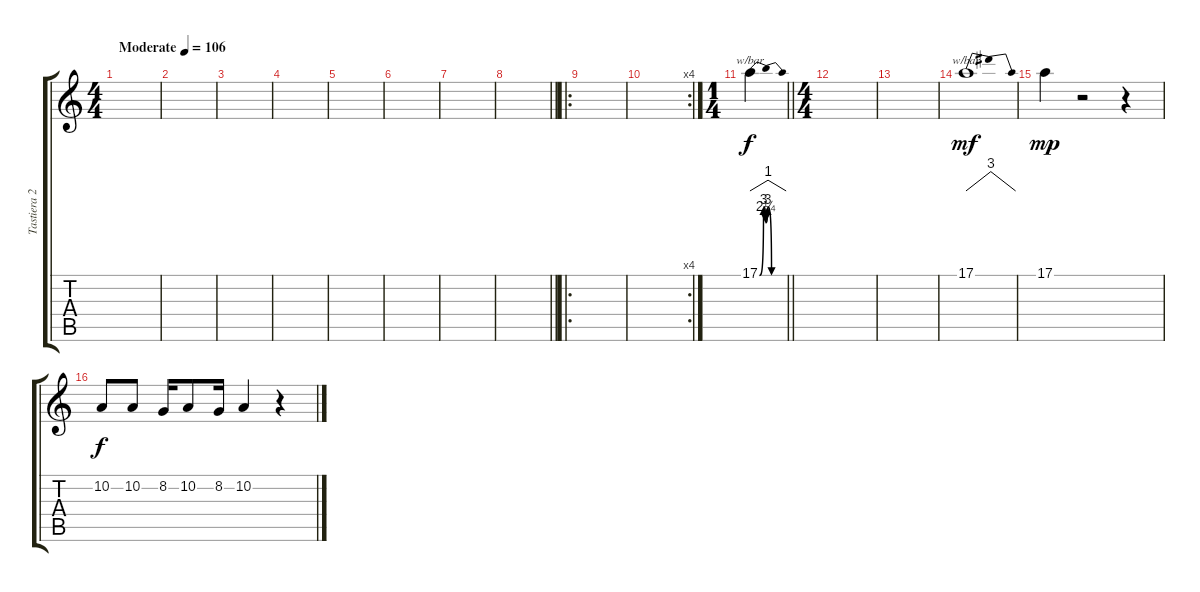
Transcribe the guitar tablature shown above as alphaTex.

\track ("Tastiera 2" "Tastiera 2") {instrument lead8bassandlead}
\staff {score tabs}
\tuning (E4 B3 G3 D3 A2 E2) {hide}
\ts (4 4)
\tempo (106 "Moderate")
\clef g2
\ks c
|
|
|
|
|
|
|
\barLineRight lightlight
|
\ro
|
\rc 4
|
\ts (1 4)
\barLineRight lightlight
17.1{be (custom 0 0 10 12 15 9 20 12 30 0 60 0)}.4{tbe (dip default 0 0 30 4 60 0)} |
\ts (4 4)
|
|
17.1.1{tbe (dip default 0 0 30 12 60 0) dy mf} |
17.1.4{dy mp} r.2 r.4 |
10.2.8{dy f} 10.2.8 8.2.16 10.2.8 8.2.16 10.2.4 r.4
